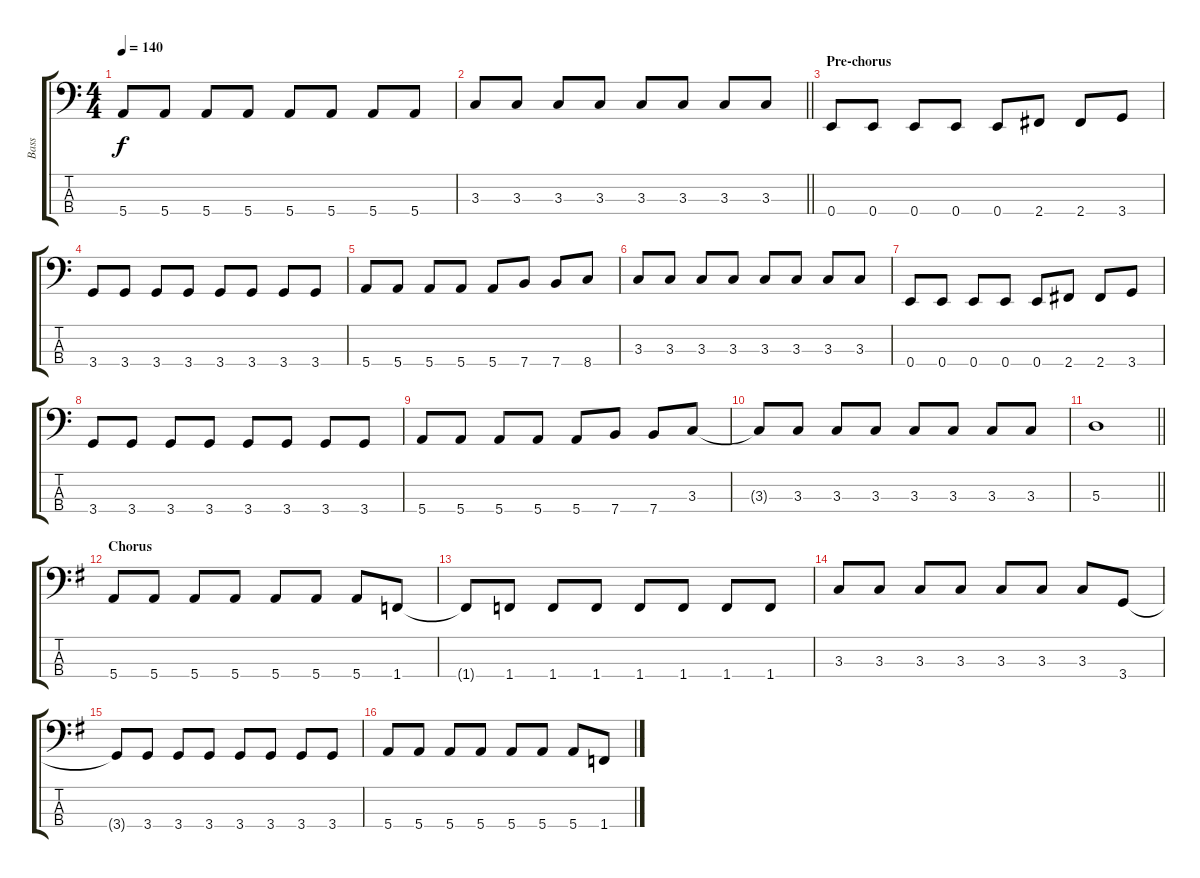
\track ("Bass" "Bass") {instrument electricbassfinger}
\staff {score tabs}
\tuning (G2 D2 A1 E1) {hide}
\ts (4 4)
\tempo 140
\clef f4
\ks c
5.4.8{dy f} 5.4.8 5.4.8 5.4.8 5.4.8 5.4.8 5.4.8 5.4.8 |
\barLineRight lightlight
3.3.8 3.3.8 3.3.8 3.3.8 3.3.8 3.3.8 3.3.8 3.3.8 |
\section ("" "Pre-chorus")
0.4.8 0.4.8 0.4.8 0.4.8 0.4.8 2.4.8 2.4.8 3.4.8 |
3.4.8 3.4.8 3.4.8 3.4.8 3.4.8 3.4.8 3.4.8 3.4.8 |
5.4.8 5.4.8 5.4.8 5.4.8 5.4.8 7.4.8 7.4.8 8.4.8 |
3.3.8 3.3.8 3.3.8 3.3.8 3.3.8 3.3.8 3.3.8 3.3.8 |
0.4.8 0.4.8 0.4.8 0.4.8 0.4.8 2.4.8 2.4.8 3.4.8 |
3.4.8 3.4.8 3.4.8 3.4.8 3.4.8 3.4.8 3.4.8 3.4.8 |
5.4.8 5.4.8 5.4.8 5.4.8 5.4.8 7.4.8 7.4.8 3.3.8 |
3.3{t}.8 3.3.8 3.3.8 3.3.8 3.3.8 3.3.8 3.3.8 3.3.8 |
\barLineRight lightlight
5.3.1 |
\section ("" "Chorus")
\ks g
5.4.8 5.4.8 5.4.8 5.4.8 5.4.8 5.4.8 5.4.8 1.4.8 |
1.4{t}.8 1.4.8 1.4.8 1.4.8 1.4.8 1.4.8 1.4.8 1.4.8 |
3.3.8 3.3.8 3.3.8 3.3.8 3.3.8 3.3.8 3.3.8 3.4.8 |
3.4{t}.8 3.4.8 3.4.8 3.4.8 3.4.8 3.4.8 3.4.8 3.4.8 |
5.4.8 5.4.8 5.4.8 5.4.8 5.4.8 5.4.8 5.4.8 1.4.8
